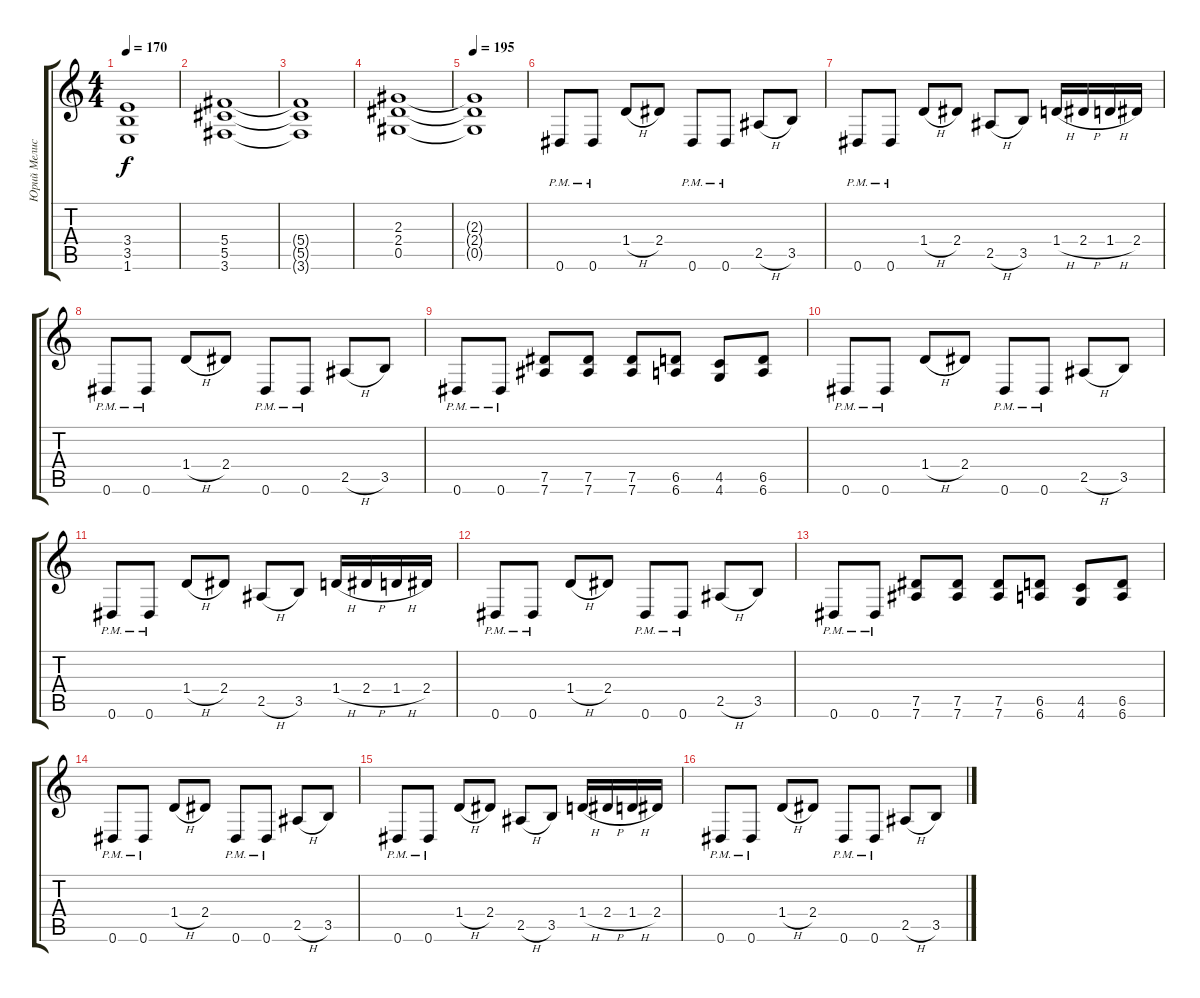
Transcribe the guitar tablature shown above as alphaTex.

\track ("Юрий Мелисов" "Юрий Мелис") {instrument distortionguitar}
\staff {score tabs}
\tuning (Eb4 Bb3 Gb3 Db3 Ab2 Eb2) {hide}
\ts (4 4)
\tempo 170
\clef g2
\ks c
(3.4{t} 3.5{t} 1.6{t}).1{dy f} |
(5.4 5.5 3.6).1 |
(5.4{t} 5.5{t} 3.6{t}).1 |
(2.3 2.4 0.5).1 |
\tempo 195
(2.3{t} 2.4{t} 0.5{t}).1 |
0.6{pm}.8 0.6{pm}.8 1.4{h}.8 2.4.8 0.6{pm}.8 0.6{pm}.8 2.5{h}.8 3.5.8 |
0.6{pm}.8 0.6{pm}.8 1.4{h}.8 2.4.8 2.5{h}.8 3.5.8 1.4{h}.16 2.4{h}.16 1.4{h}.16 2.4.16 |
0.6{pm}.8 0.6{pm}.8 1.4{h}.8 2.4.8 0.6{pm}.8 0.6{pm}.8 2.5{h}.8 3.5.8 |
0.6{pm}.8 0.6{pm}.8 (7.5 7.6).8 (7.5 7.6).8 (7.5 7.6).8 (6.5 6.6).8 (4.5 4.6).8 (6.5 6.6).8 |
0.6{pm}.8 0.6{pm}.8 1.4{h}.8 2.4.8 0.6{pm}.8 0.6{pm}.8 2.5{h}.8 3.5.8 |
0.6{pm}.8 0.6{pm}.8 1.4{h}.8 2.4.8 2.5{h}.8 3.5.8 1.4{h}.16 2.4{h}.16 1.4{h}.16 2.4.16 |
0.6{pm}.8 0.6{pm}.8 1.4{h}.8 2.4.8 0.6{pm}.8 0.6{pm}.8 2.5{h}.8 3.5.8 |
0.6{pm}.8 0.6{pm}.8 (7.5 7.6).8 (7.5 7.6).8 (7.5 7.6).8 (6.5 6.6).8 (4.5 4.6).8 (6.5 6.6).8 |
0.6{pm}.8 0.6{pm}.8 1.4{h}.8 2.4.8 0.6{pm}.8 0.6{pm}.8 2.5{h}.8 3.5.8 |
0.6{pm}.8 0.6{pm}.8 1.4{h}.8 2.4.8 2.5{h}.8 3.5.8 1.4{h}.16 2.4{h}.16 1.4{h}.16 2.4.16 |
0.6{pm}.8 0.6{pm}.8 1.4{h}.8 2.4.8 0.6{pm}.8 0.6{pm}.8 2.5{h}.8 3.5.8
